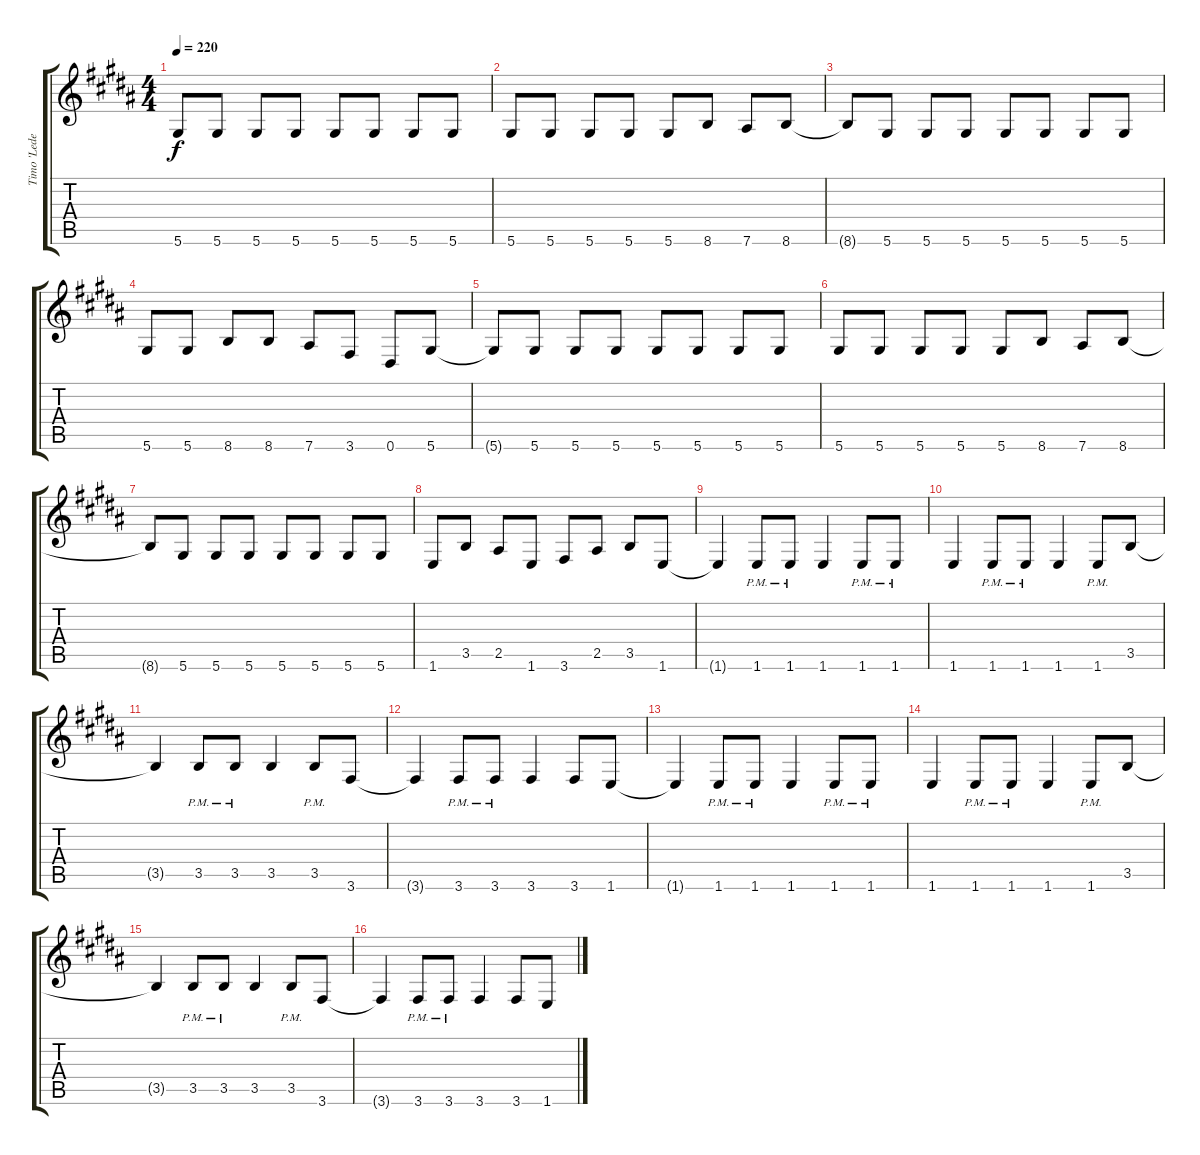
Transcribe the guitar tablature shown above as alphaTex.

\track ("Timo 'Lede' Lehtinen " "Timo 'Lede") {instrument electricbassfinger}
\staff {score tabs}
\tuning (Eb4 Bb3 Gb3 Db3 Ab2 Eb2) {hide}
\ts (4 4)
\tempo 220
\clef g2
\ks g#minor
5.6{t}.8{dy f} 5.6.8 5.6.8 5.6.8 5.6.8 5.6.8 5.6.8 5.6.8 |
\ks b
5.6.8 5.6.8 5.6.8 5.6.8 5.6.8 8.6.8 7.6.8 8.6.8 |
\ks g#minor
8.6{t}.8 5.6.8 5.6.8 5.6.8 5.6.8 5.6.8 5.6.8 5.6.8 |
\ks b
5.6.8 5.6.8 8.6.8 8.6.8 7.6.8 3.6.8 0.6.8 5.6.8 |
\ks g#minor
5.6{t}.8 5.6.8 5.6.8 5.6.8 5.6.8 5.6.8 5.6.8 5.6.8 |
\ks b
5.6.8 5.6.8 5.6.8 5.6.8 5.6.8 8.6.8 7.6.8 8.6.8 |
\ks g#minor
8.6{t}.8 5.6.8 5.6.8 5.6.8 5.6.8 5.6.8 5.6.8 5.6.8 |
\ks b
1.6.8 3.5.8 2.5.8 1.6.8 3.6.8 2.5.8 3.5.8 1.6.8 |
1.6{t}.4 1.6{pm}.8 1.6{pm}.8 1.6.4 1.6{pm}.8 1.6{pm}.8 |
1.6.4 1.6{pm}.8 1.6{pm}.8 1.6.4 1.6{pm}.8 3.5.8 |
3.5{t}.4 3.5{pm}.8 3.5{pm}.8 3.5.4 3.5{pm}.8 3.6.8 |
3.6{t}.4 3.6{pm}.8 3.6{pm}.8 3.6.4 3.6.8 1.6.8 |
1.6{t}.4 1.6{pm}.8 1.6{pm}.8 1.6.4 1.6{pm}.8 1.6{pm}.8 |
1.6.4 1.6{pm}.8 1.6{pm}.8 1.6.4 1.6{pm}.8 3.5.8 |
3.5{t}.4 3.5{pm}.8 3.5{pm}.8 3.5.4 3.5{pm}.8 3.6.8 |
3.6{t}.4 3.6{pm}.8 3.6{pm}.8 3.6.4 3.6.8 1.6.8
